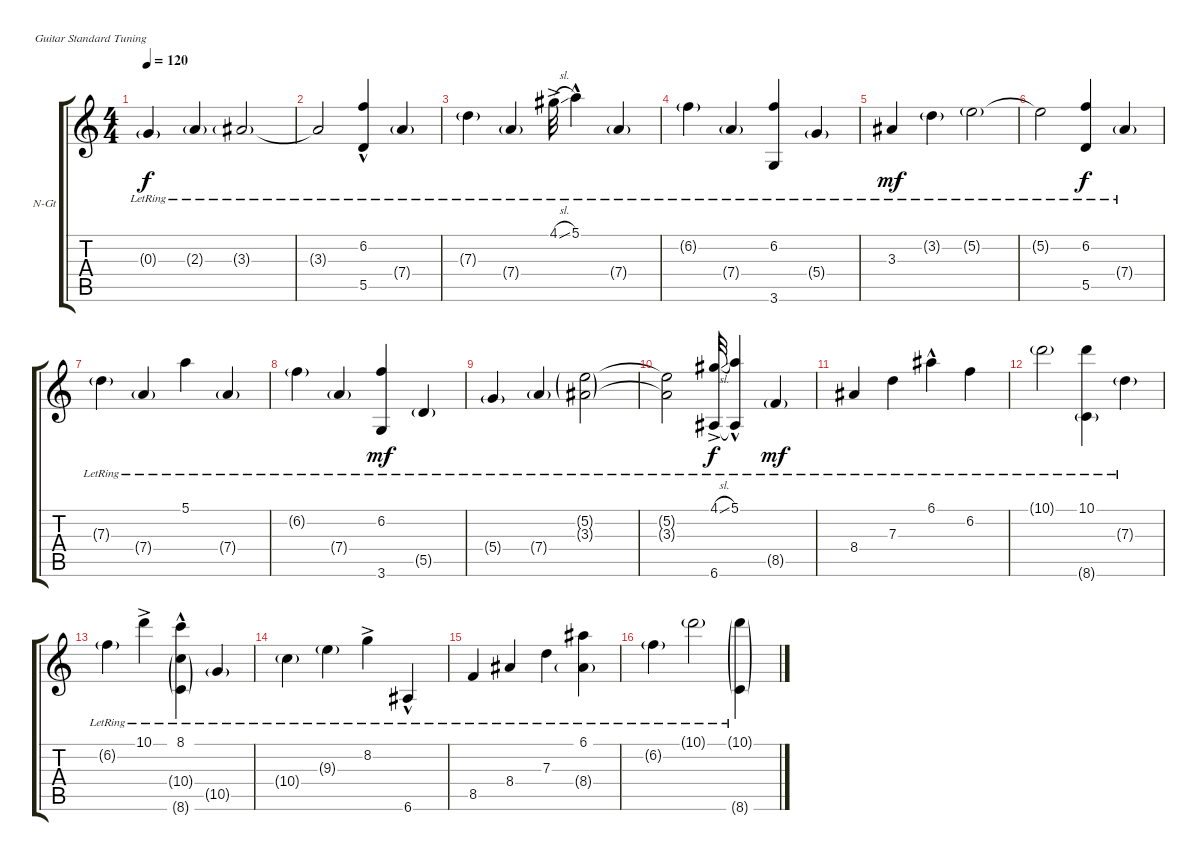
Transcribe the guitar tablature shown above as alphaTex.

\bracketExtendMode groupsimilarinstruments
\firstSystemTrackNameOrientation horizontal
\otherSystemsTrackNameOrientation horizontal
\track ("Äîðîæêà 1" "N-Gt") {instrument acousticguitarnylon}
\staff {score tabs}
\tuning (E4 B3 G3 D3 A2 E2)
\ts (4 4)
\tempo 120
\clef g2
\ks c
0.3{g lr}.4{dy f} 2.3{g lr}.4 3.3{g lr}.2 |
3.3{lr t}.2 (5.5{lr} 6.2{hac lr}).4 7.4{g lr}.4 |
7.3{g lr}.4 7.4{g lr}.4 4.1{sl ac lr}.32 5.1{hac lr}.4 7.4{g lr}.4 |
6.2{g lr}.4 7.4{g lr}.4 (3.6{lr} 6.2{lr}).4 5.4{g lr}.4 |
3.3{lr}.4{dy mf} 3.2{g lr}.4 5.2{g lr}.2 |
5.2{lr t}.2 (5.5{lr} 6.2{lr}).4{dy f} 7.4{g lr}.4 |
7.3{g lr}.4 7.4{g lr}.4 5.1{lr}.4 7.4{g lr}.4 |
6.2{g lr}.4 7.4{g lr}.4 (3.6{lr} 6.2{lr}).4{dy mf} 5.5{g lr}.4 |
5.4{g lr}.4 7.4{g lr}.4 (5.2{g lr} 3.3{g lr}).2 |
(5.2{lr t} 3.3{lr t}).2 (4.1{sl ac lr} 6.6{lr}).32{dy f} (5.1{hac lr} 6.6{lr t}).4 8.5{g lr}.4{dy mf} |
8.4{lr}.4 7.3{lr}.4 6.1{hac lr}.4 6.2{lr}.4 |
10.1{g lr}.2 (8.6{g lr} 10.1{lr}).4 7.3{g lr}.4 |
6.2{g lr}.4 10.1{ac lr}.4 (8.1{hac lr} 10.4{g lr} 8.6{g lr}).4 10.5{g lr}.4 |
10.4{g lr}.4 9.3{g lr}.4 8.2{ac lr}.4 6.6{hac lr}.4 |
8.5{lr}.4 8.4{lr}.4 7.3{lr}.4 (8.4{g lr} 6.1{lr}).4 |
6.2{g lr}.4 10.1{g lr}.2 (8.6{g lr} 10.1{g lr}).4
